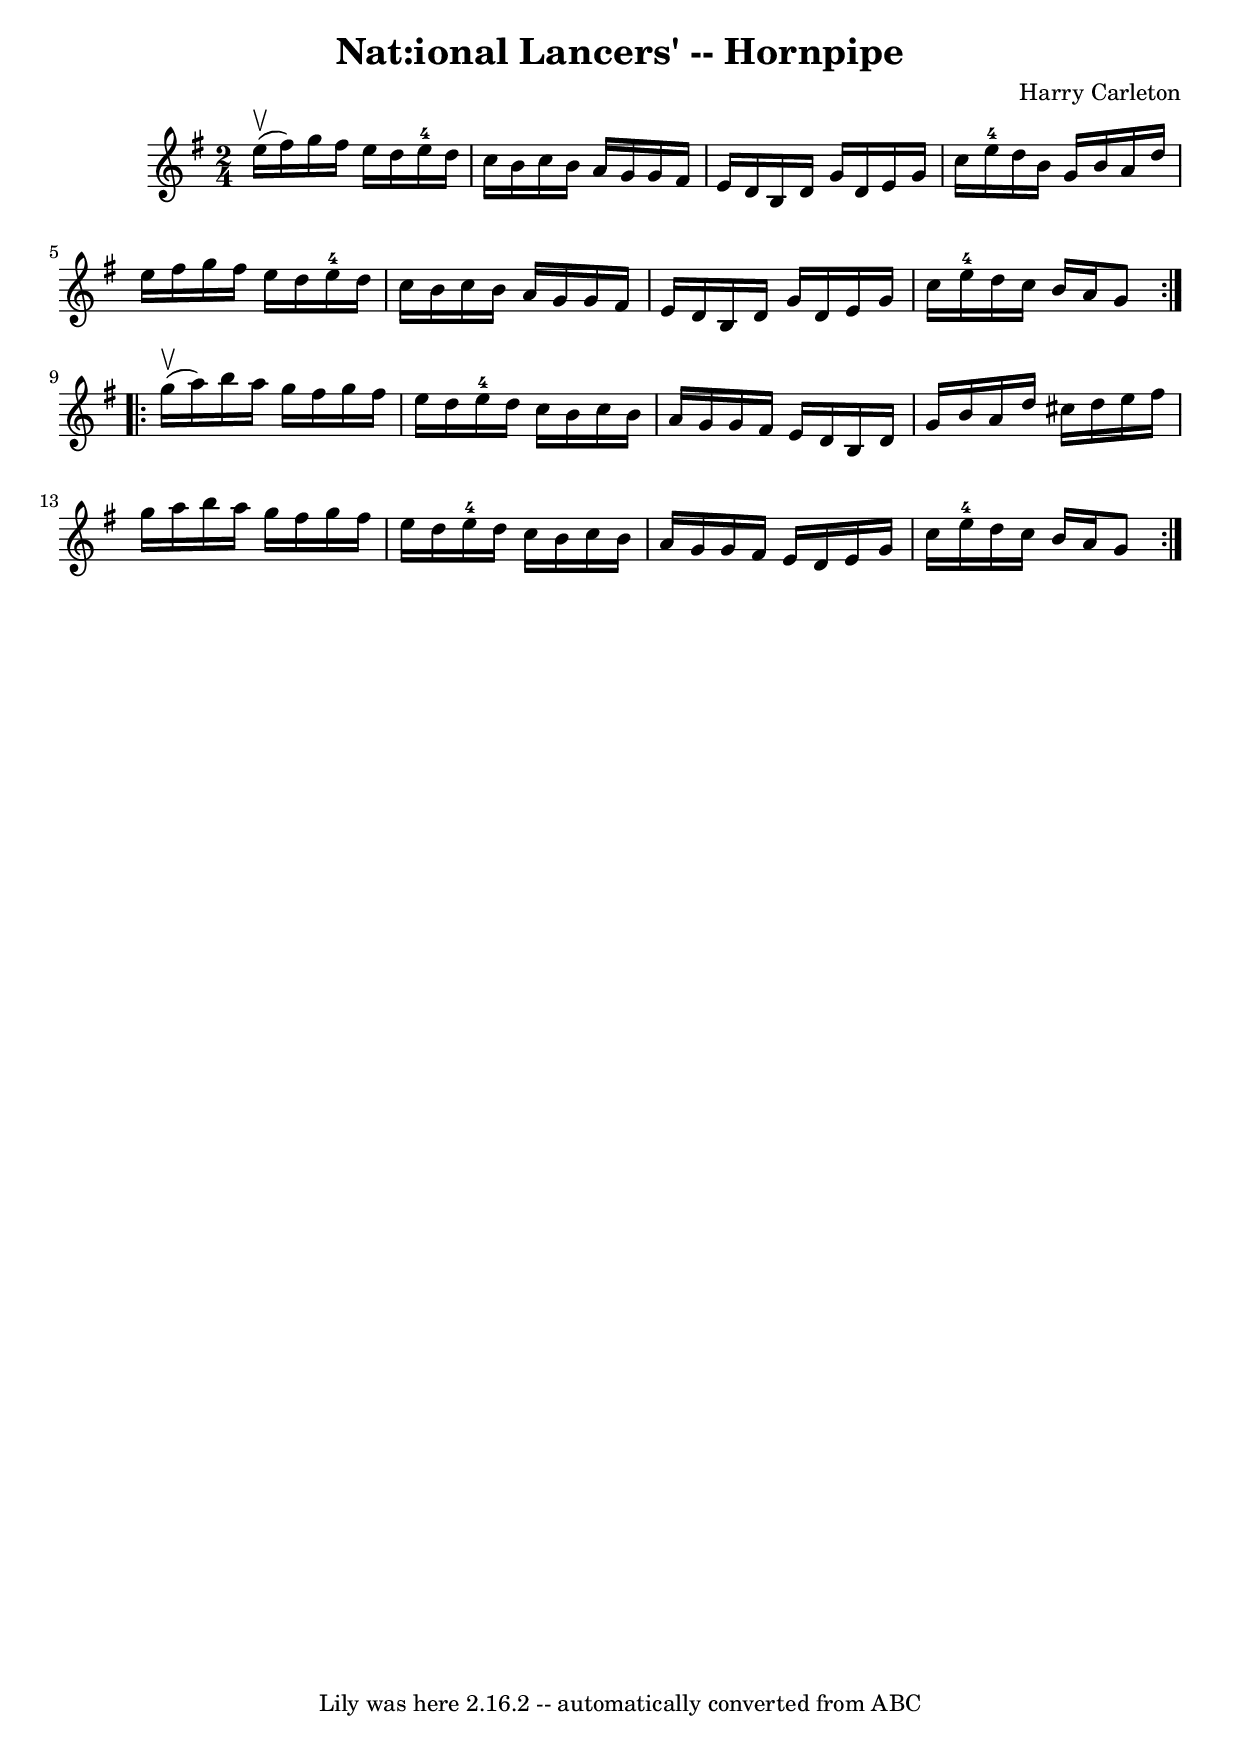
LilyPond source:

\version "2.16.2"
\include "Mammoth.ily"
\header {
  %% book = "Cole's 1000 Fiddle Tunes"
  composer = "Harry Carleton"
  crossRefNumber = "1"
  footnotes = ""
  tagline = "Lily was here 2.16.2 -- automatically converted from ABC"
  title = "Nat:ional Lancers' -- Hornpipe"

}
voicedefault =  {



  \repeat volta 2 {

    \time 2/4 
    \key g \major
    e''16 (^\upbow fis''16) |
    g''16    
    fis''16 e''16 d''16 e''16-4 d''16 c''16 b'16  |
    
    c''16 b'16 a'16 g'16 g'16 fis'16 e'16 d'16  |
    b16 
    d'16 g'16 d'16 e'16 g'16 c''16 e''16-4 |
    d''16 
    b'16 g'16 b'16 a'16 d''16 e''16 fis''16  |
    
    g''16 fis''16 e''16 d''16 e''16-4 d''16 c''16 b'16  
    |
    c''16 b'16 a'16 g'16 g'16 fis'16 e'16 d'16  
    |
    b16 d'16 g'16 d'16 e'16 g'16 c''16 e''16-4 
    |
    d''16 c''16 b'16 a'16 g'8  
  }     
  \repeat volta 2 {
    
    g''16 (^\upbow a''16) |
    b''16 a''16 g''16 fis''16    
    g''16 fis''16 e''16 d''16  |
    e''16-4 d''16 c''16    
    b'16 c''16 b'16 a'16 g'16  |
    g'16 fis'16 e'16    
    d'16 b16 d'16 g'16 b'16  |
    a'16 d''16 cis''16    
    d''16 e''16 fis''16 g''16 a''16  |
    b''16 a''16    
    g''16 fis''16 g''16 fis''16 e''16 d''16  |
    e''16-4   
    d''16 c''16 b'16 c''16 b'16 a'16 g'16  |
    g'16    
    fis'16 e'16 d'16 e'16 g'16 c''16 e''16-4 |
    d''16  
    c''16 b'16 a'16 g'8  
  }   

}

\score{
  <<

    \context Staff="default"
    {
      \voicedefault 
      
    }

  >>
  \layout {
    
  }
  \midi {
  }

}
